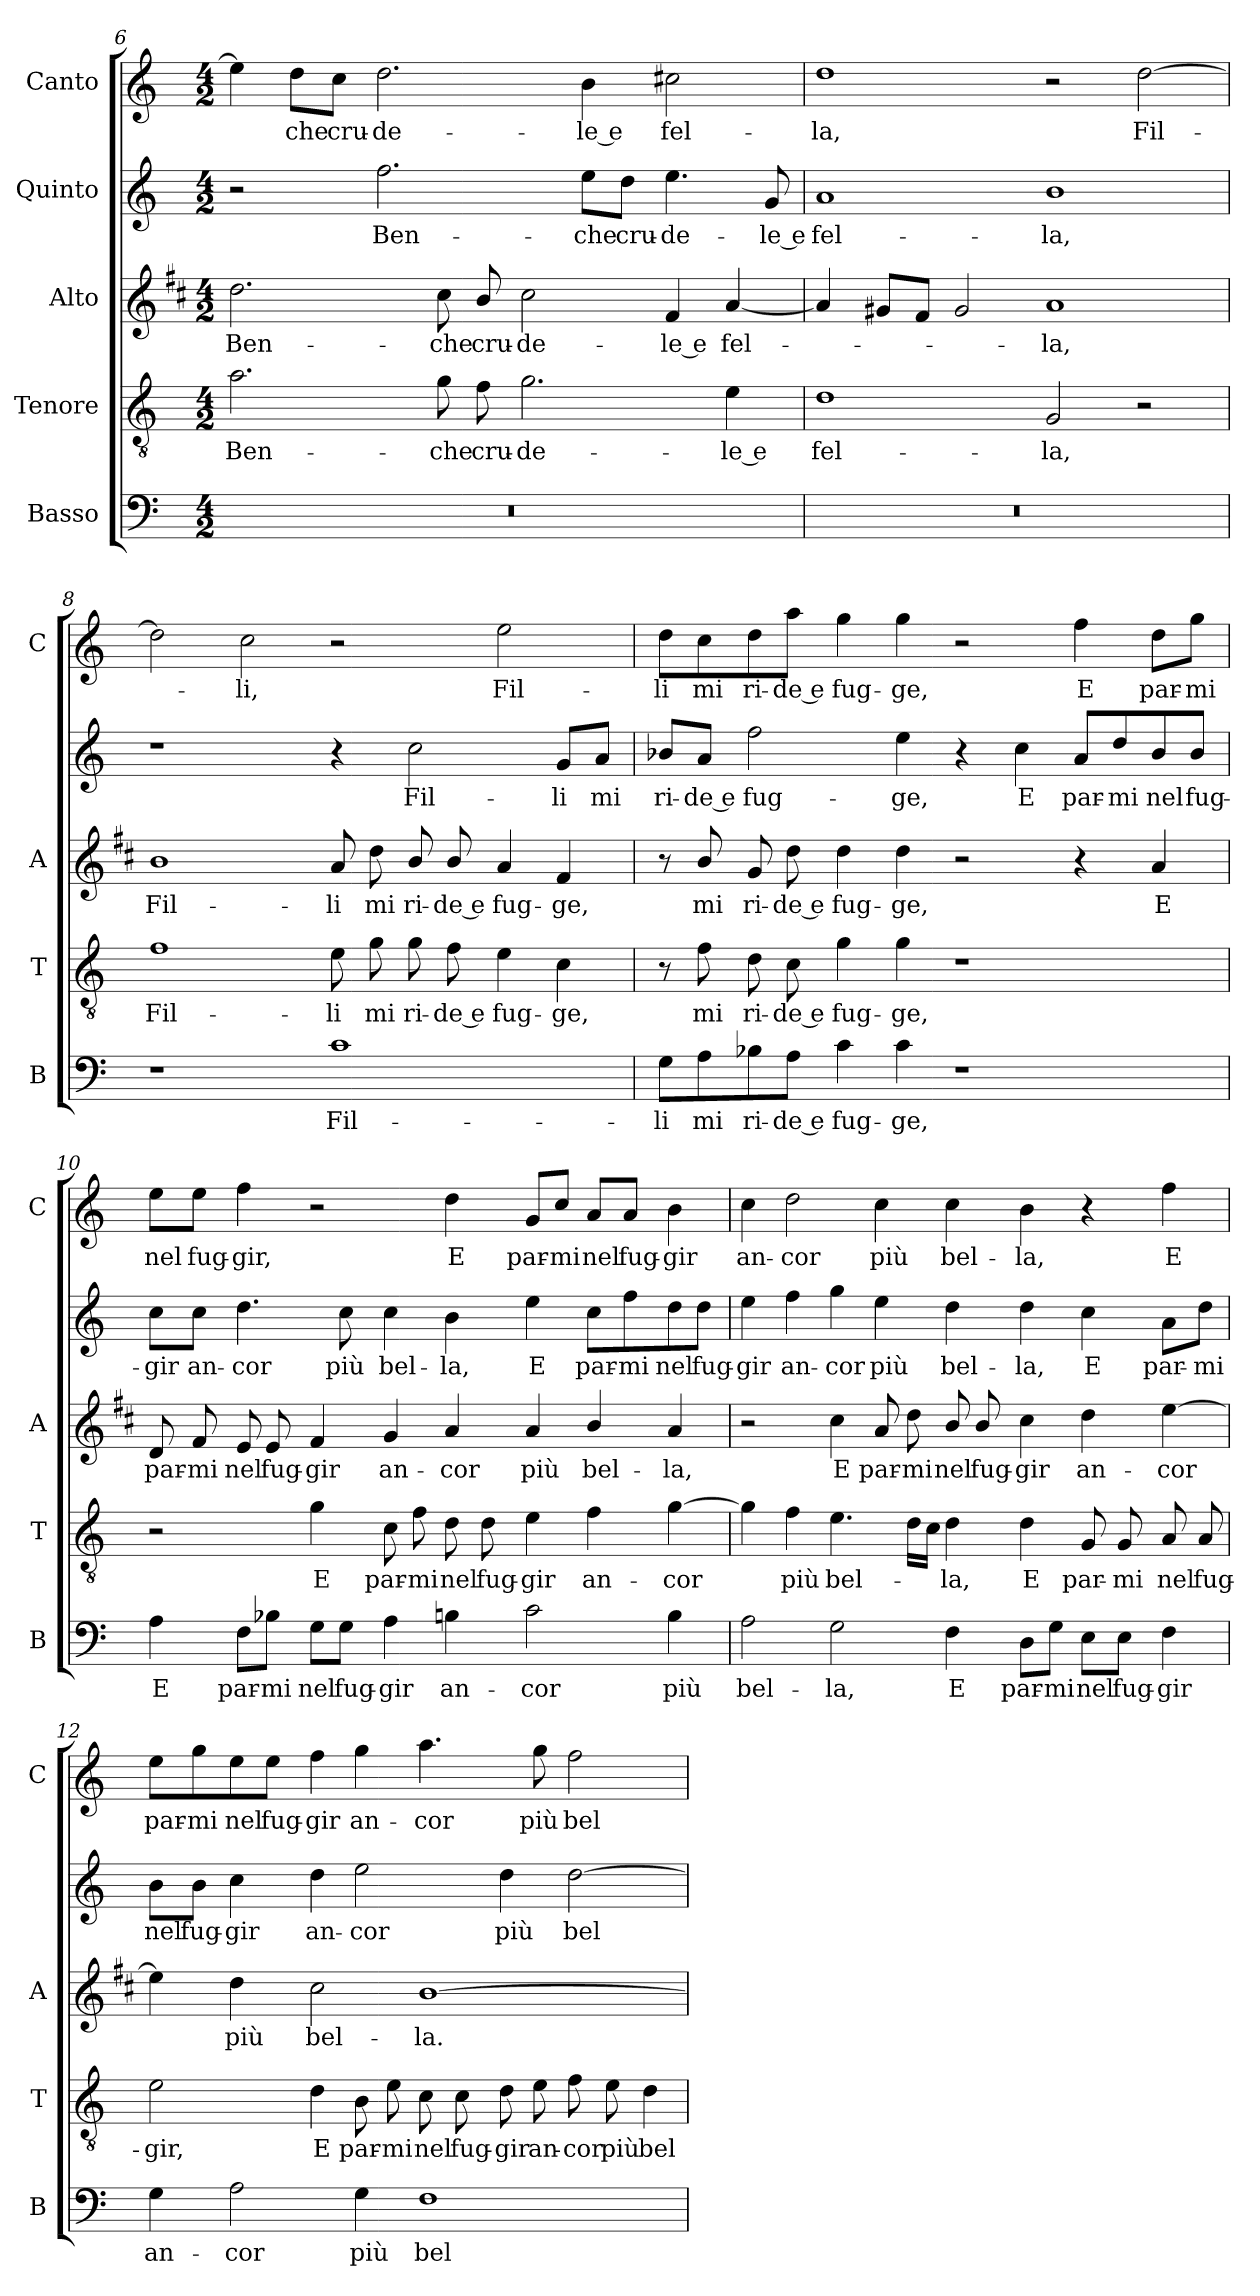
**kern	**text	**kern	**text	**kern	**text	**kern	**text	**kern	**text
*part5	*part5	*part4	*part4	*part3	*part3	*part2	*part2	*part1	*part1
*staff5	*staff5	*staff4	*staff4	*staff3	*staff3	*staff2	*staff2	*staff1	*staff1
*I"Basso	*	*I"Tenore	*	*I"Alto	*	*I"Quinto	*	*I"Canto	*
*I'B	*	*I'T	*	*I'A	*	*	*	*I'C	*
!!LO:PB:g=z
*clefF4	*	*clefGv2	*	*clefG2	*	*clefG2	*	*clefG2	*
*	*	*	*	*ITrd1c2	*	*	*	*	*
*k[]	*	*k[]	*	*k[]	*	*k[]	*	*k[]	*
*C:	*	*C:	*	*C:	*	*C:	*	*C:	*
*M4/2	*	*M4/2	*	*M4/2	*	*M4/2	*	*M4/2	*
=6	=6	=6	=6	=6	=6	=6	=6	=6	=6
!	!	!	!LO:LY:b	!	!LO:LY:b	!	!	!	!
0r	.	2.a\	Ben-	2.cc\	Ben-	2r	.	4ee\]	.
!	!	!	!	!	!	!	!	!	!LO:LY:b
.	.	.	.	.	.	.	.	8dd\L	-che
!	!	!	!	!	!	!	!	!	!LO:LY:b
.	.	.	.	.	.	.	.	8cc\J	cru-
!	!	!	!	!	!	!	!LO:LY:b	!	!LO:LY:b
.	.	.	.	.	.	2.ff\	Ben-	2.dd\	-de-
!	!	!	!LO:LY:b	!	!LO:LY:b	!	!	!	!
.	.	8g\	-che	8b\	-che	.	.	.	.
!	!	!	!LO:LY:b	!	!LO:LY:b	!	!	!	!
.	.	8f\	cru-	8a/	cru-	.	.	.	.
!	!	!	!LO:LY:b	!	!LO:LY:b	!	!	!	!
.	.	2.g\	-de-	2b\	-de-	.	.	.	.
!	!	!	!	!	!	!	!LO:LY:b	!	!LO:LY:b
.	.	.	.	.	.	8ee\L	-che	4b\	-le e
!	!	!	!	!	!	!	!LO:LY:b	!	!
.	.	.	.	.	.	8dd\J	cru-	.	.
!	!	!	!	!	!LO:LY:b	!	!LO:LY:b	!	!LO:LY:b
.	.	.	.	4e/	-le e	4.ee\	-de-	2cc#X\	fel-
!	!	!	!LO:LY:b	!	!LO:LY:b	!	!	!	!
.	.	4e\	-le e	[4g/	fel-	.	.	.	.
!	!	!	!	!	!	!	!LO:LY:b	!	!
.	.	.	.	.	.	8g/	-le e	.	.
=7	=7	=7	=7	=7	=7	=7	=7	=7	=7
!	!	!	!LO:LY:b	!	!	!	!LO:LY:b	!	!LO:LY:b
0r	.	1d	fel-	4g/]	.	1a	fel-	1dd	-la,
.	.	.	.	8f#X/L	.	.	.	.	.
.	.	.	.	8e/J	.	.	.	.	.
.	.	.	.	2f#/	.	.	.	.	.
!	!	!	!LO:LY:b	!	!LO:LY:b	!	!LO:LY:b	!	!
.	.	2G/	-la,	1g	-la,	1b	-la,	2r	.
!	!	!	!	!	!	!	!	!	!LO:LY:b
.	.	2r	.	.	.	.	.	[2dd\	Fil-
=8	=8	=8	=8	=8	=8	=8	=8	=8	=8
!	!	!	!LO:LY:b	!	!LO:LY:b	!	!	!	!
1r	.	1f	Fil-	1a	Fil-	1r	.	2dd\]	.
!	!	!	!	!	!	!	!	!	!LO:LY:b
.	.	.	.	.	.	.	.	2cc\	-li,
!	!LO:LY:b	!	!LO:LY:b	!	!LO:LY:b	!	!	!	!
1c	Fil-	8e\	-li	8g/	-li	4r	.	2r	.
!	!	!	!LO:LY:b	!	!LO:LY:b	!	!	!	!
.	.	8g\	mi	8cc\	mi	.	.	.	.
!	!	!	!LO:LY:b	!	!LO:LY:b	!	!LO:LY:b	!	!
.	.	8g\	ri-	8a/	ri-	2cc\	Fil-	.	.
!	!	!	!LO:LY:b	!	!LO:LY:b	!	!	!	!
.	.	8f\	-de e	8a/	-de e	.	.	.	.
!	!	!	!LO:LY:b	!	!LO:LY:b	!	!	!	!LO:LY:b
.	.	4e\	fug-	4g/	fug-	.	.	2ee\	Fil-
!	!	!	!LO:LY:b	!	!LO:LY:b	!	!LO:LY:b	!	!
.	.	4c\	-ge,	4e/	-ge,	8g/L	-li	.	.
!	!	!	!	!	!	!	!LO:LY:b	!	!
.	.	.	.	.	.	8a/J	mi	.	.
!!LO:LB:g=z
=9	=9	=9	=9	=9	=9	=9	=9	=9	=9
!	!LO:LY:b	!	!	!	!	!	!LO:LY:b	!	!LO:LY:b
8G\L	-li	8r	.	8r	.	8b-X/L	ri-	8dd\L	-li
!	!LO:LY:b	!	!LO:LY:b	!	!LO:LY:b	!	!LO:LY:b	!	!LO:LY:b
8A\	mi	8f\	mi	8a/	mi	8a/J	-de e	8cc\	mi
!	!LO:LY:b	!	!LO:LY:b	!	!LO:LY:b	!	!LO:LY:b	!	!LO:LY:b
8B-X\	ri-	8d\	ri-	8f/	ri-	2ff\	fug-	8dd\	ri-
!	!LO:LY:b	!	!LO:LY:b	!	!LO:LY:b	!	!	!	!LO:LY:b
8A\J	-de e	8c\	-de e	8cc\	-de e	.	.	8aa\J	-de e
!	!LO:LY:b	!	!LO:LY:b	!	!LO:LY:b	!	!	!	!LO:LY:b
4c\	fug-	4g\	fug-	4cc\	fug-	.	.	4gg\	fug-
!	!LO:LY:b	!	!LO:LY:b	!	!LO:LY:b	!	!LO:LY:b	!	!LO:LY:b
4c\	-ge,	4g\	-ge,	4cc\	-ge,	4ee\	-ge,	4gg\	-ge,
1r	.	1r	.	2r	.	4r	.	2r	.
!	!	!	!	!	!	!	!LO:LY:b	!	!
.	.	.	.	.	.	4cc\	E	.	.
!	!	!	!	!	!	!	!LO:LY:b	!	!LO:LY:b
.	.	.	.	4r	.	8a/L	par-	4ff\	E
!	!	!	!	!	!	!	!LO:LY:b	!	!
.	.	.	.	.	.	8dd/	-mi	.	.
!	!	!	!	!	!LO:LY:b	!	!LO:LY:b	!	!LO:LY:b
.	.	.	.	4g/	E	8b-/	nel	8dd\L	par-
!	!	!	!	!	!	!	!LO:LY:b	!	!LO:LY:b
.	.	.	.	.	.	8b-/J	fug-	8gg\J	-mi
=10	=10	=10	=10	=10	=10	=10	=10	=10	=10
!	!LO:LY:b	!	!	!	!LO:LY:b	!	!LO:LY:b	!	!LO:LY:b
4A\	E	2r	.	8c/	par-	8cc\L	-gir	8ee\L	nel
!	!	!	!	!	!LO:LY:b	!	!LO:LY:b	!	!LO:LY:b
.	.	.	.	8e/	-mi	8cc\J	an-	8ee\J	fug-
!	!LO:LY:b	!	!	!	!LO:LY:b	!	!LO:LY:b	!	!LO:LY:b
8F\L	par-	.	.	8d/	nel	4.dd\	-cor	4ff\	-gir,
!	!LO:LY:b	!	!	!	!LO:LY:b	!	!	!	!
8B-X\J	-mi	.	.	8d/	fug-	.	.	.	.
!	!LO:LY:b	!	!LO:LY:b	!	!LO:LY:b	!	!	!	!
8G\L	nel	4g\	E	4e/	-gir	.	.	2r	.
!	!LO:LY:b	!	!	!	!	!	!LO:LY:b	!	!
8G\J	fug-	.	.	.	.	8cc\	più	.	.
!	!LO:LY:b	!	!LO:LY:b	!	!LO:LY:b	!	!LO:LY:b	!	!
4A\	-gir	8c\	par-	4f/	an-	4cc\	bel-	.	.
!	!	!	!LO:LY:b	!	!	!	!	!	!
.	.	8f\	-mi	.	.	.	.	.	.
!	!LO:LY:b	!	!LO:LY:b	!	!LO:LY:b	!	!LO:LY:b	!	!LO:LY:b
4Bn\	an-	8d\	nel	4g/	-cor	4b\	-la,	4dd\	E
!	!	!	!LO:LY:b	!	!	!	!	!	!
.	.	8d\	fug-	.	.	.	.	.	.
!	!LO:LY:b	!	!LO:LY:b	!	!LO:LY:b	!	!LO:LY:b	!	!LO:LY:b
2c\	-cor	4e\	-gir	4g/	più	4ee\	E	8g/L	par-
!	!	!	!	!	!	!	!	!	!LO:LY:b
.	.	.	.	.	.	.	.	8cc/J	-mi
!	!	!	!LO:LY:b	!	!LO:LY:b	!	!LO:LY:b	!	!LO:LY:b
.	.	4f\	an-	4a/	bel-	8cc\L	par-	8a/L	nel
!	!	!	!	!	!	!	!LO:LY:b	!	!LO:LY:b
.	.	.	.	.	.	8ff\	-mi	8a/J	fug-
!	!LO:LY:b	!	!LO:LY:b	!	!LO:LY:b	!	!LO:LY:b	!	!LO:LY:b
4B\	più	[4g\	-cor	4g/	-la,	8dd\	nel	4b\	-gir
!	!	!	!	!	!	!	!LO:LY:b	!	!
.	.	.	.	.	.	8dd\J	fug-	.	.
!!LO:LB:g=z
=11	=11	=11	=11	=11	=11	=11	=11	=11	=11
!	!LO:LY:b	!	!	!	!	!	!LO:LY:b	!	!LO:LY:b
2A\	bel-	4g\]	.	2r	.	4ee\	-gir	4cc\	an-
!	!	!	!LO:LY:b	!	!	!	!LO:LY:b	!	!LO:LY:b
.	.	4f\	più	.	.	4ff\	an-	2dd\	-cor
!	!LO:LY:b	!	!LO:LY:b	!	!LO:LY:b	!	!LO:LY:b	!	!
2G\	-la,	4.e\	bel-	4b\	E	4gg\	-cor	.	.
!	!	!	!	!	!LO:LY:b	!	!LO:LY:b	!	!LO:LY:b
.	.	.	.	8g/	par-	4ee\	più	4cc\	più
!	!	!	!	!	!LO:LY:b	!	!	!	!
.	.	16d\LL	.	8cc\	-mi	.	.	.	.
.	.	16c\JJ	.	.	.	.	.	.	.
!	!LO:LY:b	!	!LO:LY:b	!	!LO:LY:b	!	!LO:LY:b	!	!LO:LY:b
4F\	E	4d\	-la,	8a/	nel	4dd\	bel-	4cc\	bel-
!	!	!	!	!	!LO:LY:b	!	!	!	!
.	.	.	.	8a/	fug-	.	.	.	.
!	!LO:LY:b	!	!LO:LY:b	!	!LO:LY:b	!	!LO:LY:b	!	!LO:LY:b
8D\L	par-	4d\	E	4b\	-gir	4dd\	-la,	4b\	-la,
!	!LO:LY:b	!	!	!	!	!	!	!	!
8G\J	-mi	.	.	.	.	.	.	.	.
!	!LO:LY:b	!	!LO:LY:b	!	!LO:LY:b	!	!LO:LY:b	!	!
8E\L	nel	8G/	par-	4cc\	an-	4cc\	E	4r	.
!	!LO:LY:b	!	!LO:LY:b	!	!	!	!	!	!
8E\J	fug-	8G/	-mi	.	.	.	.	.	.
!	!LO:LY:b	!	!LO:LY:b	!	!LO:LY:b	!	!LO:LY:b	!	!LO:LY:b
4F\	-gir	8A/	nel	[4dd\	-cor	8a\L	par-	4ff\	E
!	!	!	!LO:LY:b	!	!	!	!LO:LY:b	!	!
.	.	8A/	fug-	.	.	8dd\J	-mi	.	.
=12	=12	=12	=12	=12	=12	=12	=12	=12	=12
!	!LO:LY:b	!	!LO:LY:b	!	!	!	!LO:LY:b	!	!LO:LY:b
4G\	an-	2e\	-gir,	4dd\]	.	8b\L	nel	8ee\L	par-
!	!	!	!	!	!	!	!LO:LY:b	!	!LO:LY:b
.	.	.	.	.	.	8b\J	fug-	8gg\	-mi
!	!LO:LY:b	!	!	!	!LO:LY:b	!	!LO:LY:b	!	!LO:LY:b
2A\	-cor	.	.	4cc\	più	4cc\	-gir	8ee\	nel
!	!	!	!	!	!	!	!	!	!LO:LY:b
.	.	.	.	.	.	.	.	8ee\J	fug-
!	!	!	!LO:LY:b	!	!LO:LY:b	!	!LO:LY:b	!	!LO:LY:b
.	.	4d\	E	2b\	bel-	4dd\	an-	4ff\	-gir
!	!LO:LY:b	!	!LO:LY:b	!	!	!	!LO:LY:b	!	!LO:LY:b
4G\	più	8B\	par-	.	.	2ee\	-cor	4gg\	an-
!	!	!	!LO:LY:b	!	!	!	!	!	!
.	.	8e\	-mi	.	.	.	.	.	.
!	!LO:LY:b	!	!LO:LY:b	!	!LO:LY:b	!	!	!	!LO:LY:b
1F	bel-	8c\	nel	[1a	-la.	.	.	4.aa\	-cor
!	!	!	!LO:LY:b	!	!	!	!	!	!
.	.	8c\	fug-	.	.	.	.	.	.
!	!	!	!LO:LY:b	!	!	!	!LO:LY:b	!	!
.	.	8d\	-gir	.	.	4dd\	più	.	.
!	!	!	!LO:LY:b	!	!	!	!	!	!LO:LY:b
.	.	8e\	an-	.	.	.	.	8gg\	più
!	!	!	!LO:LY:b	!	!	!	!LO:LY:b	!	!LO:LY:b
.	.	8f\	-cor	.	.	[2dd\	bel-	2ff\	bel-
!	!	!	!LO:LY:b	!	!	!	!	!	!
.	.	8e\	più	.	.	.	.	.	.
!	!	!	!LO:LY:b	!	!	!	!	!	!
.	.	4d\	bel-	.	.	.	.	.	.
=	=	=	=	=	=	=	=	=	=
*-	*-	*-	*-	*-	*-	*-	*-	*-	*-
